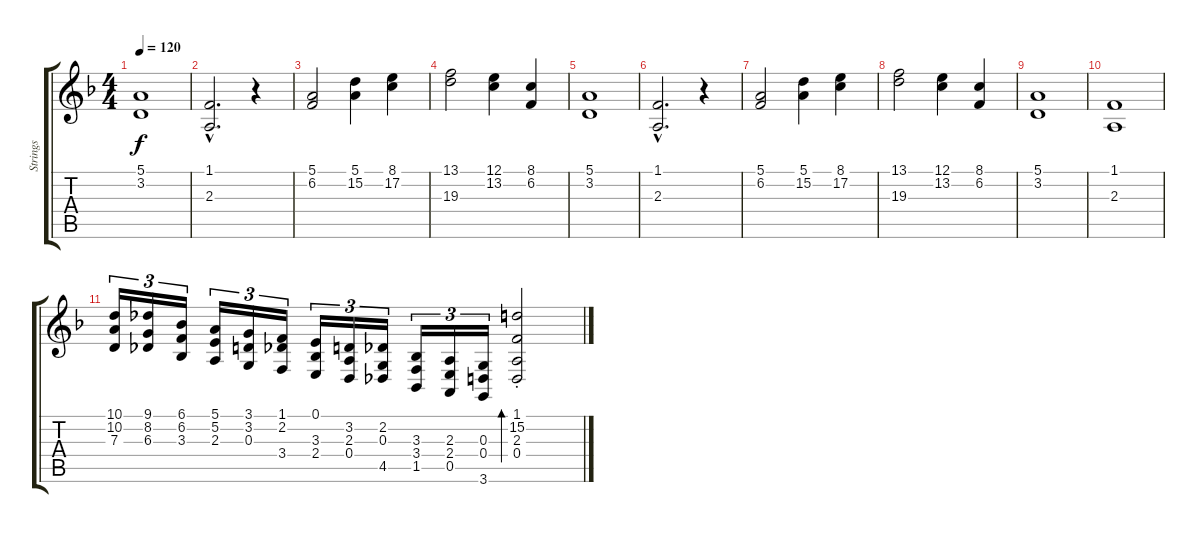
\track ("Strings" "Strings") {instrument stringensemble1}
\staff {score tabs}
\tuning (E4 B3 G3 D3 A2 E2) {hide}
\ts (4 4)
\tempo 120
\clef g2
\ks dminor
(5.1 3.2).1{dy f} |
(1.1{hac} 2.3{hac}).2{d} r.4 |
(5.1 6.2).2 (5.1 15.2).4 (8.1 17.2).4 |
(13.1 19.3).2 (12.1 13.2).4 (8.1 6.2).4 |
(5.1 3.2).1 |
(1.1{hac} 2.3{hac}).2{d} r.4 |
(5.1 6.2).2 (5.1 15.2).4 (8.1 17.2).4 |
(13.1 19.3).2 (12.1 13.2).4 (8.1 6.2).4 |
(5.1 3.2).1 |
(1.1 2.3).1 |
(10.1 10.2 7.3).16{tu (3 2)} (9.1 8.2 6.3).16{tu (3 2)} (6.1 6.2 3.3).16{tu (3 2)} (5.1 5.2 2.3).16{tu (3 2)} (3.1 3.2 0.3).16{tu (3 2)} (1.1 2.2 3.4).16{tu (3 2)} (0.1 3.3 2.4).16{tu (3 2)} (3.2 2.3 0.4).16{tu (3 2)} (2.2 0.3 4.5).16{tu (3 2)} (3.3 3.4 1.5).16{tu (3 2)} (2.3 2.4 0.5).16{tu (3 2)} (0.3 0.4 3.6).16{tu (3 2)} (1.1{st} 15.2{st} 2.3{st} 0.4{st}).2{bd 240}
